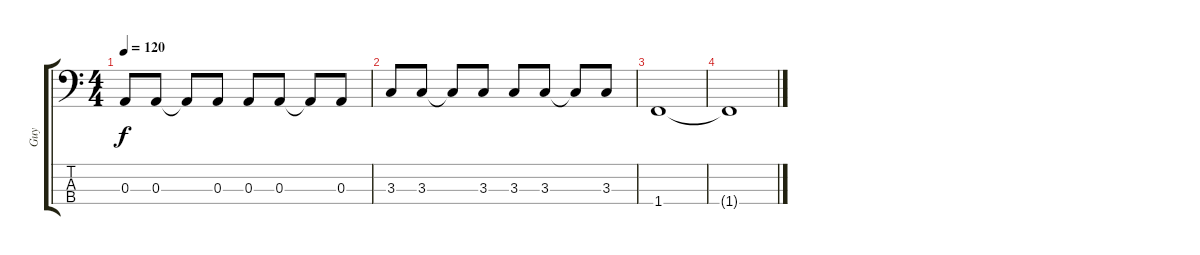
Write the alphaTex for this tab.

\track ("Guy " "Guy ") {instrument electricbassfinger}
\staff {score tabs}
\tuning (G2 D2 A1 E1) {hide}
\ts (4 4)
\tempo 120
\clef f4
\ks c
0.3.8{dy f} 0.3.8 0.3{t}.8 0.3.8 0.3.8 0.3.8 0.3{t}.8 0.3.8 |
3.3.8 3.3.8 3.3{t}.8 3.3.8 3.3.8 3.3.8 3.3{t}.8 3.3.8 |
1.4.1 |
1.4{t}.1
